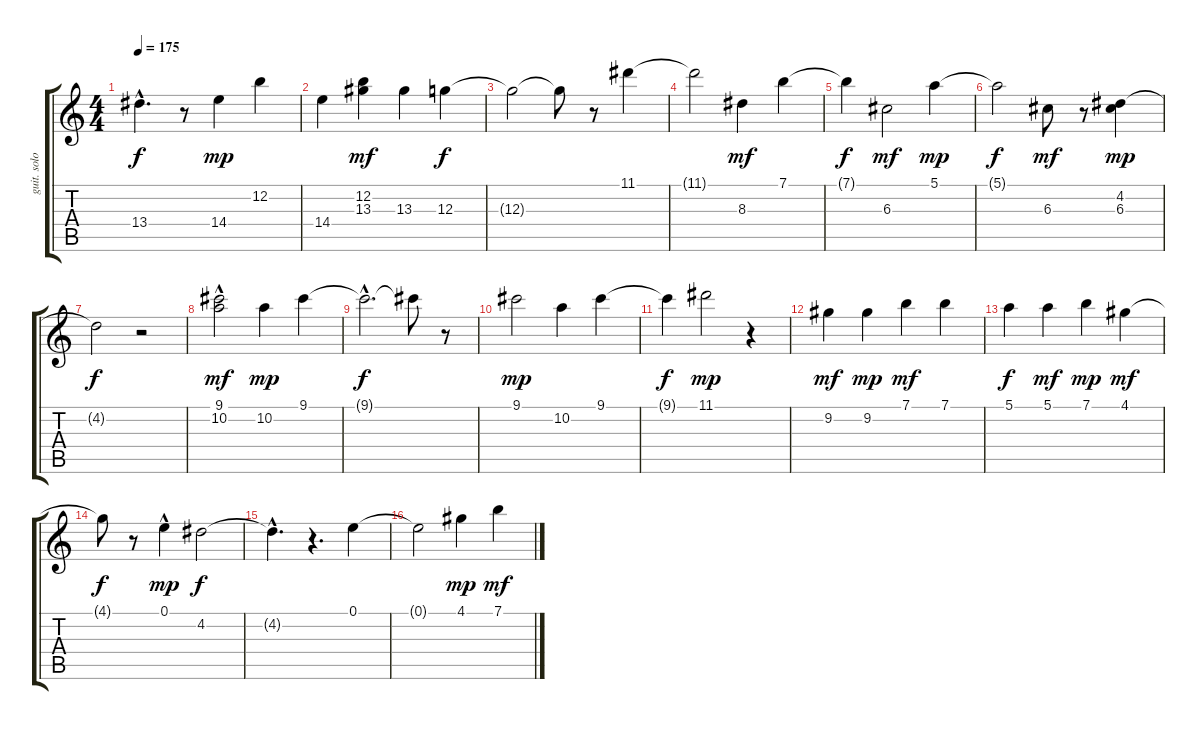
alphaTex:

\track ("guit. solo" "guit. solo") {instrument electricguitarjazz}
\staff {score tabs}
\tuning (E4 B3 G3 D3 A2 E2) {hide}
\ts (4 4)
\tempo 175
\clef g2
\ks c
13.4{hac}.4{d dy f} r.8 14.4.4{dy mp} 12.2.4 |
14.4.4 (12.2 13.3).4{dy mf} 13.3.4 12.3.4{dy f} |
12.3{t}.2 12.3{t}.8 r.8 11.1.4 |
11.1{t}.2 8.3.4{dy mf} 7.1.4 |
7.1{t}.4{dy f} 6.3.2{dy mf} 5.1.4{dy mp} |
5.1{t}.2{dy f} 6.3.8{dy mf} r.8 (4.2 6.3).4{dy mp} |
4.2{t}.2{dy f} r.2 |
(9.1 10.2{hac}).2{dy mf} 10.2.4{dy mp} 9.1.4 |
9.1{hac t}.2{d dy f} 9.1{t}.8 r.8 |
9.1.2{dy mp} 10.2.4 9.1.4 |
9.1{t}.4{dy f} 11.1.2{dy mp} r.4 |
9.2.4{dy mf} 9.2.4{dy mp} 7.1.4{dy mf} 7.1.4 |
5.1.4{dy f} 5.1.4{dy mf} 7.1.4{dy mp} 4.1.4{dy mf} |
4.1{t}.8{dy f} r.8 0.1{hac}.4{dy mp} 4.2.2{dy f} |
4.2{hac t}.4{d} r.4{d} 0.1.4 |
0.1{t}.2 4.1.4{dy mp} 7.1.4{dy mf}
